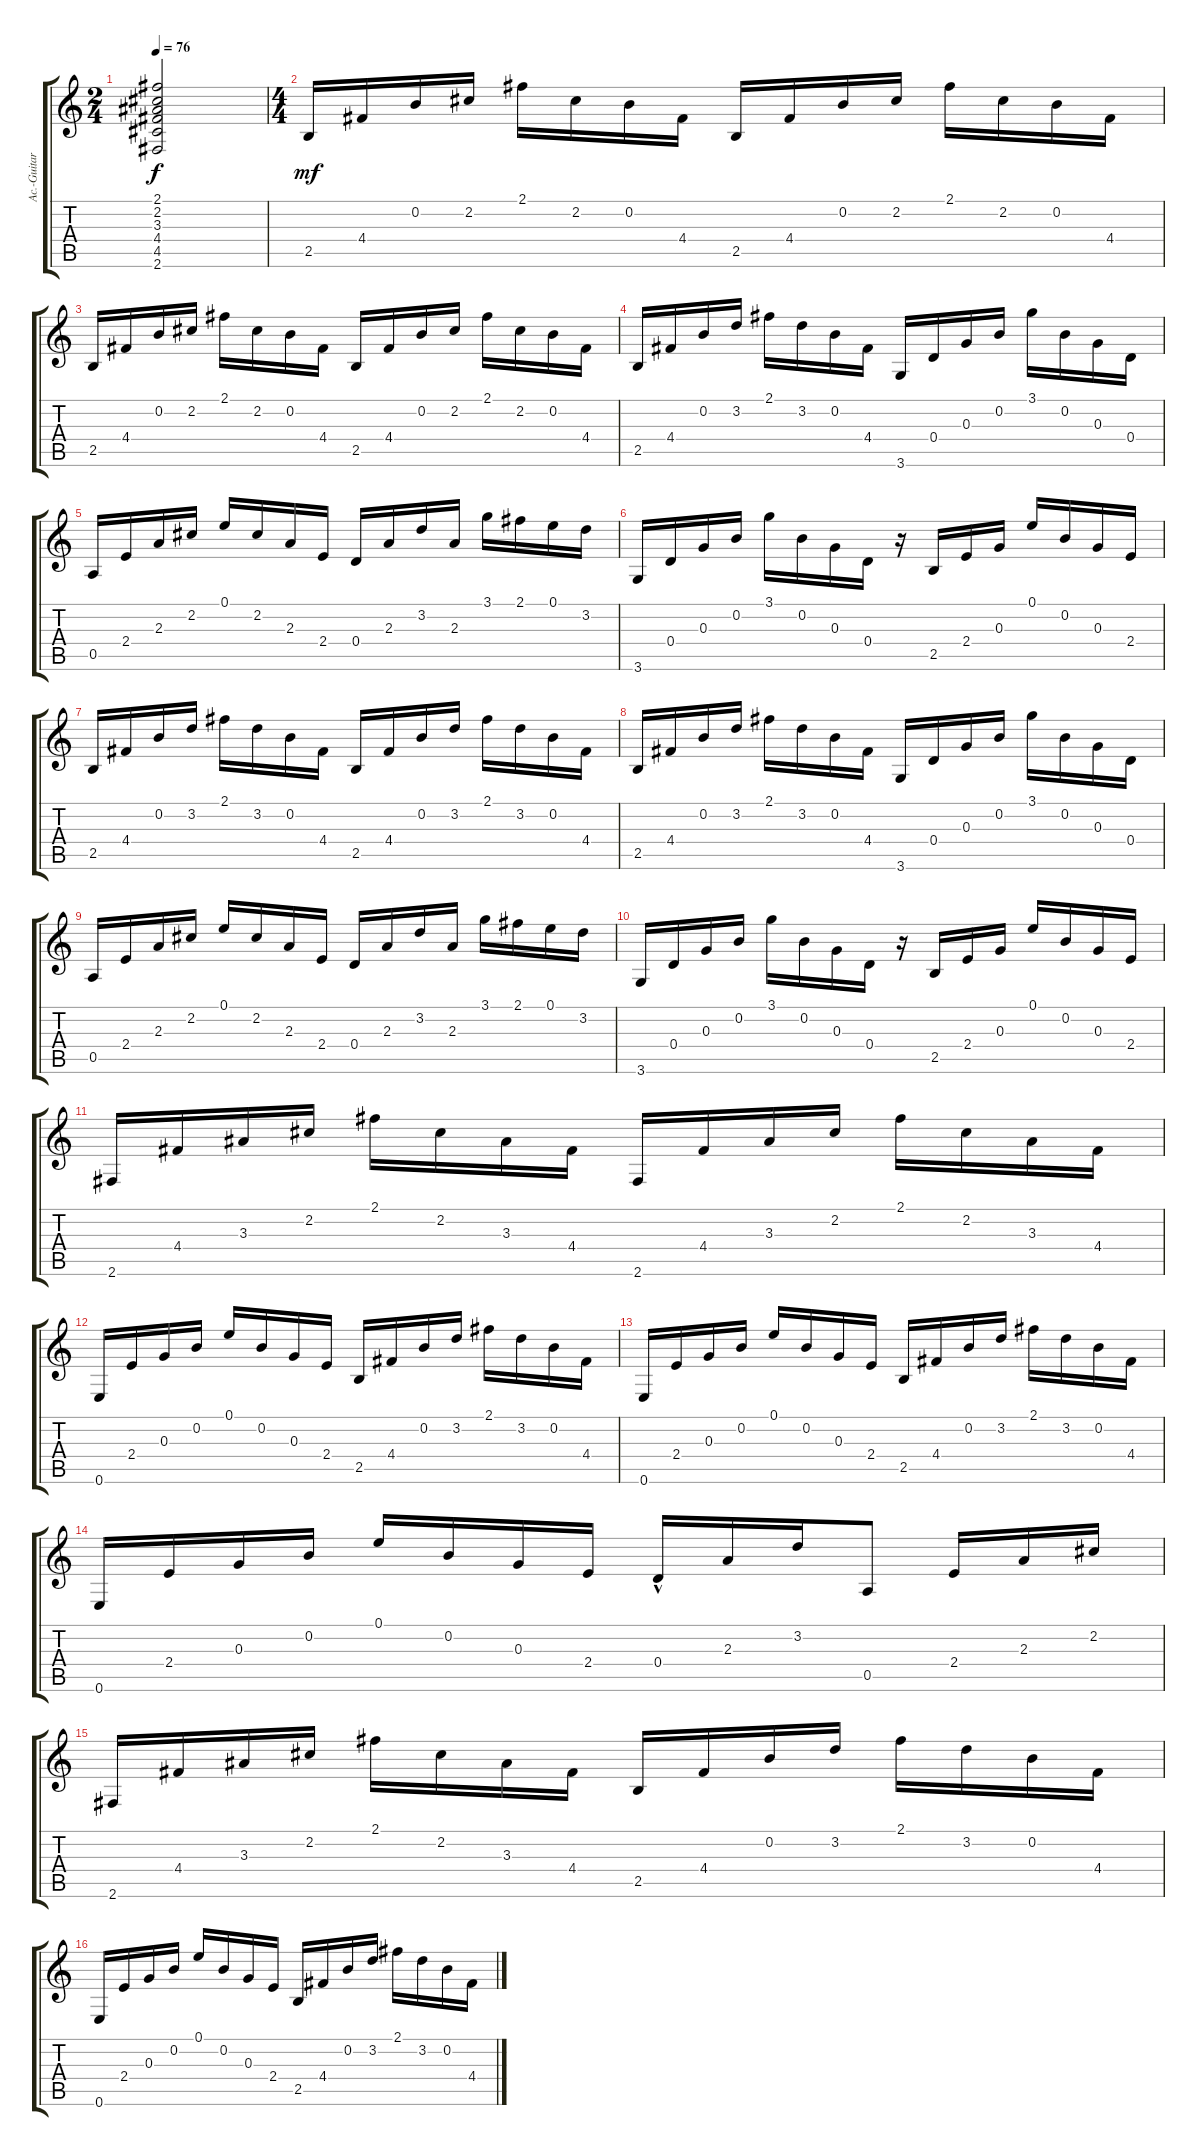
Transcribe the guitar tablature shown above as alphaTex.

\track ("Ac.-Guitar 1" "Ac.-Guitar") {instrument acousticguitarsteel}
\staff {score tabs}
\tuning (E4 B3 G3 D3 A2 E2) {hide}
\ts (2 4)
\tempo 76
\clef g2
\ks c
(2.1{t} 2.2{t} 3.3{t} 4.4{t} 4.5{t} 2.6{t}).2{dy f} |
\ts (4 4)
2.5.16{dy mf} 4.4.16 0.2.16 2.2.16 2.1.16 2.2.16 0.2.16 4.4.16 2.5.16 4.4.16 0.2.16 2.2.16 2.1.16 2.2.16 0.2.16 4.4.16 |
2.5.16 4.4.16 0.2.16 2.2.16 2.1.16 2.2.16 0.2.16 4.4.16 2.5.16 4.4.16 0.2.16 2.2.16 2.1.16 2.2.16 0.2.16 4.4.16 |
2.5.16 4.4.16 0.2.16 3.2.16 2.1.16 3.2.16 0.2.16 4.4.16 3.6.16 0.4.16 0.3.16 0.2.16 3.1.16 0.2.16 0.3.16 0.4.16 |
0.5.16 2.4.16 2.3.16 2.2.16 0.1.16 2.2.16 2.3.16 2.4.16 0.4.16 2.3.16 3.2.16 2.3.16 3.1.16 2.1.16 0.1.16 3.2.16 |
3.6.16 0.4.16 0.3.16 0.2.16 3.1.16 0.2.16 0.3.16 0.4.16 r.16 2.5.16 2.4.16 0.3.16 0.1.16 0.2.16 0.3.16 2.4.16 |
2.5.16 4.4.16 0.2.16 3.2.16 2.1.16 3.2.16 0.2.16 4.4.16 2.5.16 4.4.16 0.2.16 3.2.16 2.1.16 3.2.16 0.2.16 4.4.16 |
2.5.16 4.4.16 0.2.16 3.2.16 2.1.16 3.2.16 0.2.16 4.4.16 3.6.16 0.4.16 0.3.16 0.2.16 3.1.16 0.2.16 0.3.16 0.4.16 |
0.5.16 2.4.16 2.3.16 2.2.16 0.1.16 2.2.16 2.3.16 2.4.16 0.4.16 2.3.16 3.2.16 2.3.16 3.1.16 2.1.16 0.1.16 3.2.16 |
3.6.16 0.4.16 0.3.16 0.2.16 3.1.16 0.2.16 0.3.16 0.4.16 r.16 2.5.16 2.4.16 0.3.16 0.1.16 0.2.16 0.3.16 2.4.16 |
2.6.16 4.4.16 3.3.16 2.2.16 2.1.16 2.2.16 3.3.16 4.4.16 2.6.16 4.4.16 3.3.16 2.2.16 2.1.16 2.2.16 3.3.16 4.4.16 |
0.6.16 2.4.16 0.3.16 0.2.16 0.1.16 0.2.16 0.3.16 2.4.16 2.5.16 4.4.16 0.2.16 3.2.16 2.1.16 3.2.16 0.2.16 4.4.16 |
0.6.16 2.4.16 0.3.16 0.2.16 0.1.16 0.2.16 0.3.16 2.4.16 2.5.16 4.4.16 0.2.16 3.2.16 2.1.16 3.2.16 0.2.16 4.4.16 |
0.6.16 2.4.16 0.3.16 0.2.16 0.1.16 0.2.16 0.3.16 2.4.16 0.4{hac}.16 2.3.16 3.2.16 0.5.8 2.4.16 2.3.16 2.2.16 |
2.6.16 4.4.16 3.3.16 2.2.16 2.1.16 2.2.16 3.3.16 4.4.16 2.5.16 4.4.16 0.2.16 3.2.16 2.1.16 3.2.16 0.2.16 4.4.16 |
0.6.16 2.4.16 0.3.16 0.2.16 0.1.16 0.2.16 0.3.16 2.4.16 2.5.16 4.4.16 0.2.16 3.2.16 2.1.16 3.2.16 0.2.16 4.4.16
